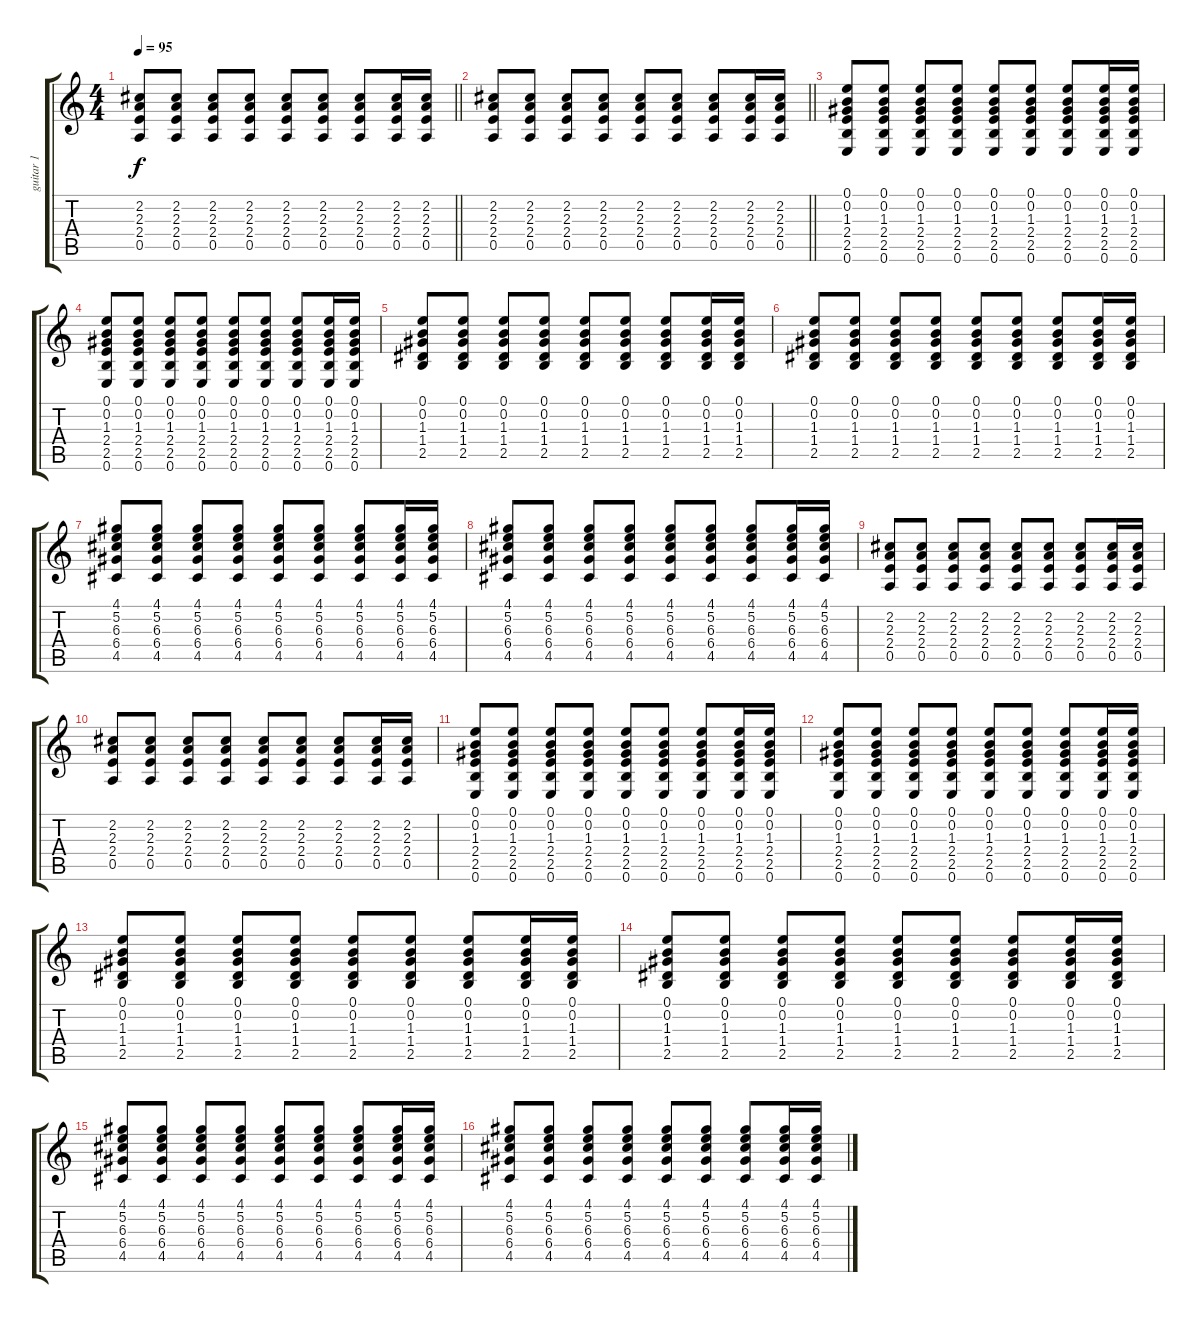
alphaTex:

\track ("guitar 1" "guitar 1") {instrument acousticguitarsteel}
\staff {score tabs}
\tuning (E4 B3 G3 D3 A2 E2) {hide}
\ts (4 4)
\tempo 95
\clef g2
\barLineRight lightlight
\ks c
(2.2 2.3 2.4 0.5).8{dy f} (2.2 2.3 2.4 0.5).8 (2.2 2.3 2.4 0.5).8 (2.2 2.3 2.4 0.5).8 (2.2 2.3 2.4 0.5).8 (2.2 2.3 2.4 0.5).8 (2.2 2.3 2.4 0.5).8 (2.2 2.3 2.4 0.5).16 (2.2 2.3 2.4 0.5).16 |
\section ("" "")
\barLineRight lightlight
(2.2 2.3 2.4 0.5).8 (2.2 2.3 2.4 0.5).8 (2.2 2.3 2.4 0.5).8 (2.2 2.3 2.4 0.5).8 (2.2 2.3 2.4 0.5).8 (2.2 2.3 2.4 0.5).8 (2.2 2.3 2.4 0.5).8 (2.2 2.3 2.4 0.5).16 (2.2 2.3 2.4 0.5).16 |
\section ("" "")
(0.1 0.2 1.3 2.4 2.5 0.6).8 (0.1 0.2 1.3 2.4 2.5 0.6).8 (0.1 0.2 1.3 2.4 2.5 0.6).8 (0.1 0.2 1.3 2.4 2.5 0.6).8 (0.1 0.2 1.3 2.4 2.5 0.6).8 (0.1 0.2 1.3 2.4 2.5 0.6).8 (0.1 0.2 1.3 2.4 2.5 0.6).8 (0.1 0.2 1.3 2.4 2.5 0.6).16 (0.1 0.2 1.3 2.4 2.5 0.6).16 |
(0.1 0.2 1.3 2.4 2.5 0.6).8 (0.1 0.2 1.3 2.4 2.5 0.6).8 (0.1 0.2 1.3 2.4 2.5 0.6).8 (0.1 0.2 1.3 2.4 2.5 0.6).8 (0.1 0.2 1.3 2.4 2.5 0.6).8 (0.1 0.2 1.3 2.4 2.5 0.6).8 (0.1 0.2 1.3 2.4 2.5 0.6).8 (0.1 0.2 1.3 2.4 2.5 0.6).16 (0.1 0.2 1.3 2.4 2.5 0.6).16 |
(0.1 0.2 1.3 1.4 2.5).8 (0.1 0.2 1.3 1.4 2.5).8 (0.1 0.2 1.3 1.4 2.5).8 (0.1 0.2 1.3 1.4 2.5).8 (0.1 0.2 1.3 1.4 2.5).8 (0.1 0.2 1.3 1.4 2.5).8 (0.1 0.2 1.3 1.4 2.5).8 (0.1 0.2 1.3 1.4 2.5).16 (0.1 0.2 1.3 1.4 2.5).16 |
(0.1 0.2 1.3 1.4 2.5).8 (0.1 0.2 1.3 1.4 2.5).8 (0.1 0.2 1.3 1.4 2.5).8 (0.1 0.2 1.3 1.4 2.5).8 (0.1 0.2 1.3 1.4 2.5).8 (0.1 0.2 1.3 1.4 2.5).8 (0.1 0.2 1.3 1.4 2.5).8 (0.1 0.2 1.3 1.4 2.5).16 (0.1 0.2 1.3 1.4 2.5).16 |
(4.1 5.2 6.3 6.4 4.5).8 (4.1 5.2 6.3 6.4 4.5).8 (4.1 5.2 6.3 6.4 4.5).8 (4.1 5.2 6.3 6.4 4.5).8 (4.1 5.2 6.3 6.4 4.5).8 (4.1 5.2 6.3 6.4 4.5).8 (4.1 5.2 6.3 6.4 4.5).8 (4.1 5.2 6.3 6.4 4.5).16 (4.1 5.2 6.3 6.4 4.5).16 |
(4.1 5.2 6.3 6.4 4.5).8 (4.1 5.2 6.3 6.4 4.5).8 (4.1 5.2 6.3 6.4 4.5).8 (4.1 5.2 6.3 6.4 4.5).8 (4.1 5.2 6.3 6.4 4.5).8 (4.1 5.2 6.3 6.4 4.5).8 (4.1 5.2 6.3 6.4 4.5).8 (4.1 5.2 6.3 6.4 4.5).16 (4.1 5.2 6.3 6.4 4.5).16 |
(2.2 2.3 2.4 0.5).8 (2.2 2.3 2.4 0.5).8 (2.2 2.3 2.4 0.5).8 (2.2 2.3 2.4 0.5).8 (2.2 2.3 2.4 0.5).8 (2.2 2.3 2.4 0.5).8 (2.2 2.3 2.4 0.5).8 (2.2 2.3 2.4 0.5).16 (2.2 2.3 2.4 0.5).16 |
(2.2 2.3 2.4 0.5).8 (2.2 2.3 2.4 0.5).8 (2.2 2.3 2.4 0.5).8 (2.2 2.3 2.4 0.5).8 (2.2 2.3 2.4 0.5).8 (2.2 2.3 2.4 0.5).8 (2.2 2.3 2.4 0.5).8 (2.2 2.3 2.4 0.5).16 (2.2 2.3 2.4 0.5).16 |
(0.1 0.2 1.3 2.4 2.5 0.6).8 (0.1 0.2 1.3 2.4 2.5 0.6).8 (0.1 0.2 1.3 2.4 2.5 0.6).8 (0.1 0.2 1.3 2.4 2.5 0.6).8 (0.1 0.2 1.3 2.4 2.5 0.6).8 (0.1 0.2 1.3 2.4 2.5 0.6).8 (0.1 0.2 1.3 2.4 2.5 0.6).8 (0.1 0.2 1.3 2.4 2.5 0.6).16 (0.1 0.2 1.3 2.4 2.5 0.6).16 |
(0.1 0.2 1.3 2.4 2.5 0.6).8 (0.1 0.2 1.3 2.4 2.5 0.6).8 (0.1 0.2 1.3 2.4 2.5 0.6).8 (0.1 0.2 1.3 2.4 2.5 0.6).8 (0.1 0.2 1.3 2.4 2.5 0.6).8 (0.1 0.2 1.3 2.4 2.5 0.6).8 (0.1 0.2 1.3 2.4 2.5 0.6).8 (0.1 0.2 1.3 2.4 2.5 0.6).16 (0.1 0.2 1.3 2.4 2.5 0.6).16 |
(0.1 0.2 1.3 1.4 2.5).8 (0.1 0.2 1.3 1.4 2.5).8 (0.1 0.2 1.3 1.4 2.5).8 (0.1 0.2 1.3 1.4 2.5).8 (0.1 0.2 1.3 1.4 2.5).8 (0.1 0.2 1.3 1.4 2.5).8 (0.1 0.2 1.3 1.4 2.5).8 (0.1 0.2 1.3 1.4 2.5).16 (0.1 0.2 1.3 1.4 2.5).16 |
(0.1 0.2 1.3 1.4 2.5).8 (0.1 0.2 1.3 1.4 2.5).8 (0.1 0.2 1.3 1.4 2.5).8 (0.1 0.2 1.3 1.4 2.5).8 (0.1 0.2 1.3 1.4 2.5).8 (0.1 0.2 1.3 1.4 2.5).8 (0.1 0.2 1.3 1.4 2.5).8 (0.1 0.2 1.3 1.4 2.5).16 (0.1 0.2 1.3 1.4 2.5).16 |
(4.1 5.2 6.3 6.4 4.5).8 (4.1 5.2 6.3 6.4 4.5).8 (4.1 5.2 6.3 6.4 4.5).8 (4.1 5.2 6.3 6.4 4.5).8 (4.1 5.2 6.3 6.4 4.5).8 (4.1 5.2 6.3 6.4 4.5).8 (4.1 5.2 6.3 6.4 4.5).8 (4.1 5.2 6.3 6.4 4.5).16 (4.1 5.2 6.3 6.4 4.5).16 |
(4.1 5.2 6.3 6.4 4.5).8 (4.1 5.2 6.3 6.4 4.5).8 (4.1 5.2 6.3 6.4 4.5).8 (4.1 5.2 6.3 6.4 4.5).8 (4.1 5.2 6.3 6.4 4.5).8 (4.1 5.2 6.3 6.4 4.5).8 (4.1 5.2 6.3 6.4 4.5).8 (4.1 5.2 6.3 6.4 4.5).16 (4.1 5.2 6.3 6.4 4.5).16
